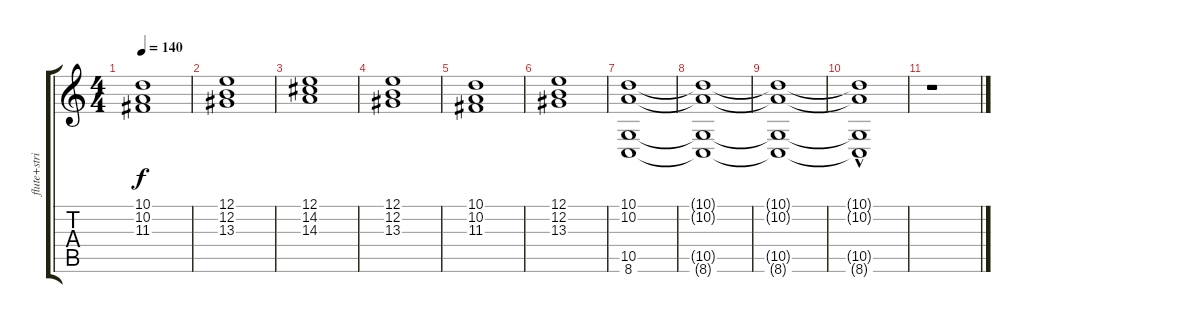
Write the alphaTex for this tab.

\track ("flute+strings" "flute+stri") {instrument acousticgrandpiano}
\staff {score tabs}
\tuning (E4 B3 G3 D3 A2 E2) {hide}
\ts (4 4)
\tempo 140
\clef g2
\ks c
(10.1 10.2 11.3).1{dy f} |
(12.1 12.2 13.3).1 |
(12.1 14.2 14.3).1 |
(12.1 12.2 13.3).1 |
(10.1 10.2 11.3).1 |
(12.1 12.2 13.3).1 |
(10.1 10.2 10.5 8.6).1{volume 16} |
(10.1{t} 10.2{t} 10.5{t} 8.6{t}).1 |
(10.1{t} 10.2{t} 10.5{t} 8.6{t}).1 |
(10.1{t} 10.2{t} 10.5{hac t} 8.6{t}).1 |
r.1
